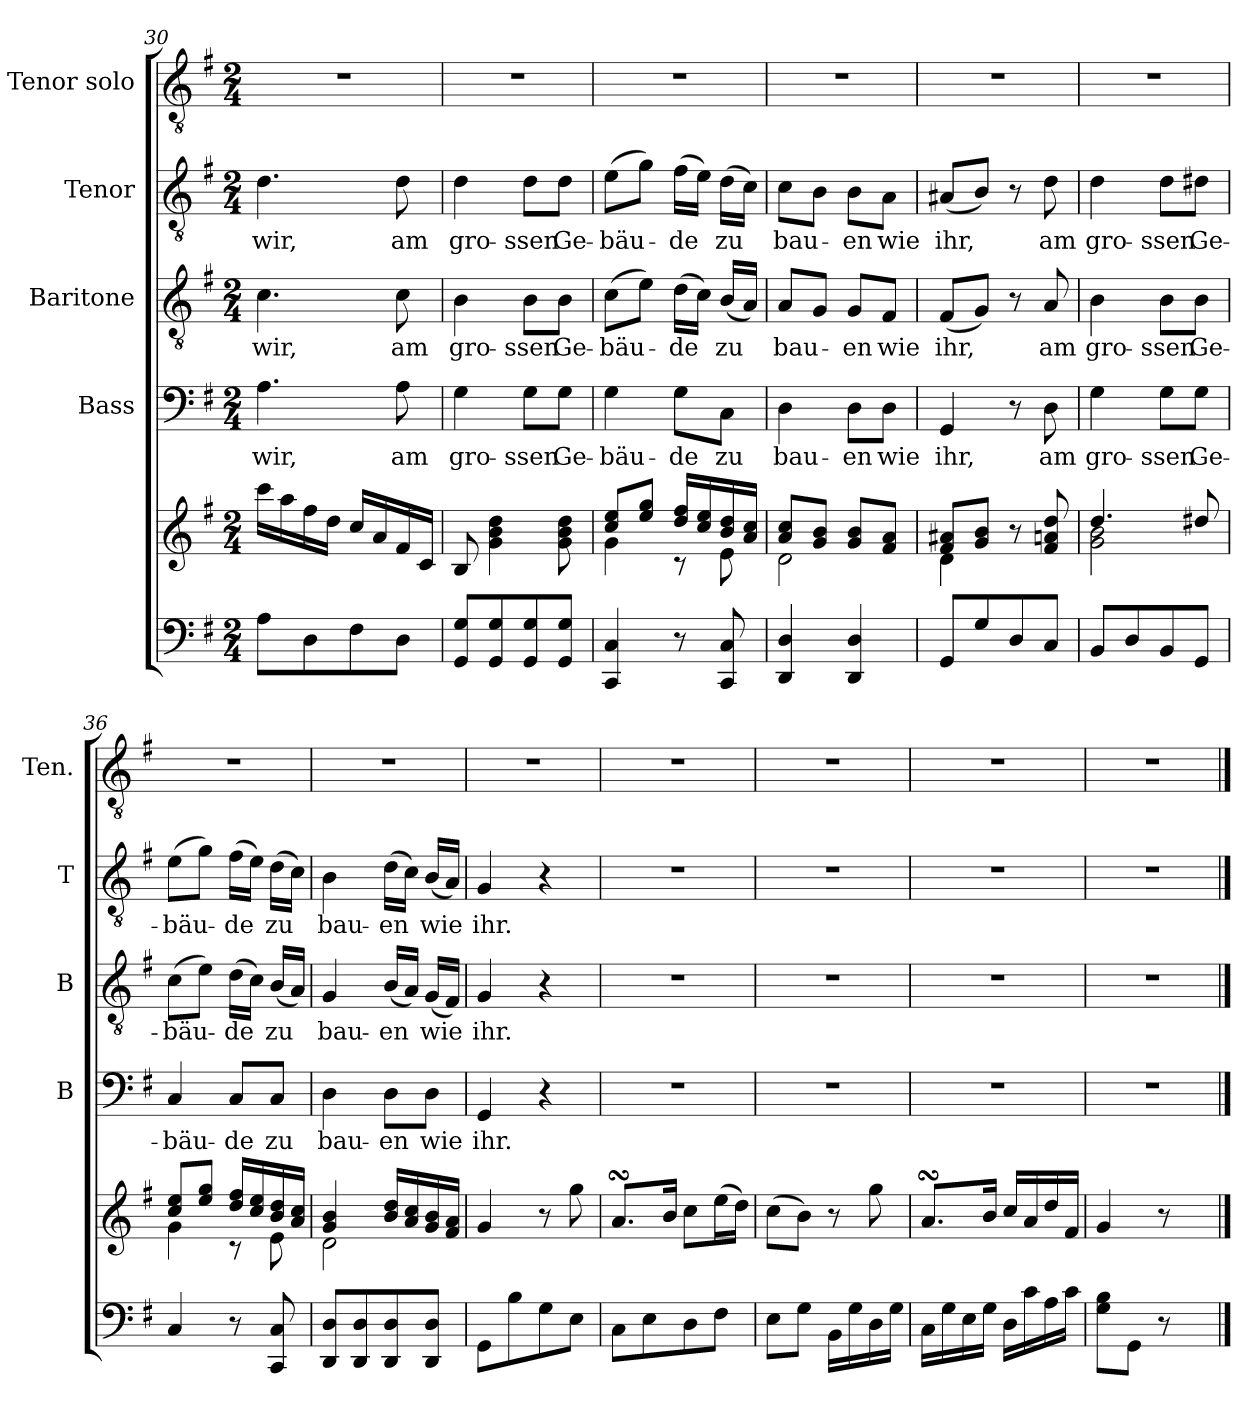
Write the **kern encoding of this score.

**kern	**kern	**kern	**text	**kern	**text	**kern	**text	**kern
*part5	*part5	*part4	*part4	*part3	*part3	*part2	*part2	*part1
*staff6	*staff5	*staff4	*staff4	*staff3	*staff3	*staff2	*staff2	*staff1
*	*	*I"Bass	*	*I"Baritone	*	*I"Tenor	*	*I"Tenor solo
*	*	*I'B	*	*I'B	*	*I'T	*	*I'Ten.
*clefF4	*clefG2	*clefF4	*	*clefGv2	*	*clefGv2	*	*clefGv2
*k[f#]	*k[f#]	*k[f#]	*	*k[f#]	*	*k[f#]	*	*k[f#]
*G:	*G:	*G:	*	*G:	*	*G:	*	*G:
*M2/4	*M2/4	*M2/4	*	*M2/4	*	*M2/4	*	*M2/4
=30	=30	=30	=30	=30	=30	=30	=30	=30
!	!	!	!LO:LY:b	!	!LO:LY:b	!	!LO:LY:b	!
8A\L	16ccc\LL	4.A\	wir,	4.c\	wir,	4.d\	wir,	2r
.	16aa\	.	.	.	.	.	.	.
8D\	16ff#\	.	.	.	.	.	.	.
.	16dd\JJ	.	.	.	.	.	.	.
8F#\	16cc/LL	.	.	.	.	.	.	.
.	16a/	.	.	.	.	.	.	.
!	!	!	!LO:LY:b	!	!LO:LY:b	!	!LO:LY:b	!
8D\J	16f#/	8A\	am	8c\	am	8d\	am	.
.	16c/JJ	.	.	.	.	.	.	.
=31	=31	=31	=31	=31	=31	=31	=31	=31
!	!	!	!LO:LY:b	!	!LO:LY:b	!	!LO:LY:b	!
8GG/ 8G/L	8B/	4G\	gro-	4B\	gro-	4d\	gro-	2r
8GG/ 8G/	4g\ 4b\ 4dd\	.	.	.	.	.	.	.
!	!	!	!LO:LY:b	!	!LO:LY:b	!	!LO:LY:b	!
8GG/ 8G/	.	8G\L	-ssen	8B\L	-ssen	8d\L	-ssen	.
!	!	!	!LO:LY:b	!	!LO:LY:b	!	!LO:LY:b	!
8GG/ 8G/J	8g\ 8b\ 8dd\	8G\J	Ge-	8B\J	Ge-	8d\J	Ge-	.
=32	=32	=32	=32	=32	=32	=32	=32	=32
*	*^	*	*	*	*	*	*	*
!	!	!	!	!LO:LY:b	!	!LO:LY:b	!	!LO:LY:b	!
4CC/ 4C/	8cc/ 8ee/L	4g\	4G\	-bäu-	(>8c\L	-bäu-	(>8e\L	-bäu-	2r
.	8ee/ 8gg/J	.	.	.	8e\J)	.	8g\J)	.	.
!	!	!	!	!LO:LY:b	!	!LO:LY:b	!	!LO:LY:b	!
8r	16dd/ 16ff#/LL	8rc	8G\L	-de	(>16d\LL	-de	(>16f#\LL	-de	.
.	16cc/ 16ee/	.	.	.	16c\JJ)	.	16e\JJ)	.	.
!	!	!	!	!LO:LY:b	!	!LO:LY:b	!	!LO:LY:b	!
8CC/ 8C/	16b/ 16dd/	8e\	8C\J	zu	(<16B/LL	zu	(>16d\LL	zu	.
.	16a/ 16cc/JJ	.	.	.	16A/JJ)	.	16c\JJ)	.	.
=33	=33	=33	=33	=33	=33	=33	=33	=33	=33
!	!	!	!	!LO:LY:b	!	!LO:LY:b	!	!LO:LY:b	!
4DD/ 4D/	8a/ 8cc/L	2d\	4D\	bau-	8A/L	bau-	8c\L	bau-	2r
.	8g/ 8b/J	.	.	.	8G/J	.	8B\J	.	.
!	!	!	!	!LO:LY:b	!	!LO:LY:b	!	!LO:LY:b	!
4DD/ 4D/	8g/ 8b/L	.	8D\L	-en	8G/L	-en	8B\L	-en	.
!	!	!	!	!LO:LY:b	!	!LO:LY:b	!	!LO:LY:b	!
.	8f#/ 8a/J	.	8D\J	wie	8F#/J	wie	8A\J	wie	.
=34	=34	=34	=34	=34	=34	=34	=34	=34	=34
!	!	!	!	!LO:LY:b	!	!LO:LY:b	!	!LO:LY:b	!
8GG/L	8f#/ 8a#X/L	4d\	4GG/	ihr,	(<8F#/L	ihr,	(<8A#X/L	ihr,	2r
8G/	8g/ 8b/J	.	.	.	8G/J)	.	8B/J)	.	.
8D/	8r	4ryy	8r	.	8r	.	8r	.	.
!	!	!	!	!LO:LY:b	!	!LO:LY:b	!	!LO:LY:b	!
8C/J	8f#/ 8an/ 8dd/	.	8D\	am	8A/	am	8d\	am	.
!!LO:PB:g=z
=35	=35	=35	=35	=35	=35	=35	=35	=35	=35
!	!	!	!	!LO:LY:b	!	!LO:LY:b	!	!LO:LY:b	!
8BB/L	4.dd/	2g\ 2b\	4G\	gro-	4B\	gro-	4d\	gro-	2r
8D/	.	.	.	.	.	.	.	.	.
!	!	!	!	!LO:LY:b	!	!LO:LY:b	!	!LO:LY:b	!
8BB/	.	.	8G\L	-ssen	8B\L	-ssen	8d\L	-ssen	.
!	!	!	!	!LO:LY:b	!	!LO:LY:b	!	!LO:LY:b	!
8GG/J	8dd#X/	.	8G\J	Ge-	8B\J	Ge-	8d#X\J	Ge-	.
=36	=36	=36	=36	=36	=36	=36	=36	=36	=36
!	!	!	!	!LO:LY:b	!	!LO:LY:b	!	!LO:LY:b	!
4C/	8cc/ 8ee/L	4g\	4C/	-bäu-	(>8c\L	-bäu-	(>8e\L	-bäu-	2r
.	8ee/ 8gg/J	.	.	.	8e\J)	.	8g\J)	.	.
!	!	!	!	!LO:LY:b	!	!LO:LY:b	!	!LO:LY:b	!
8r	16dd/ 16ff#/LL	8rc	8C/L	-de	(>16d\LL	-de	(>16f#\LL	-de	.
.	16cc/ 16ee/	.	.	.	16c\JJ)	.	16e\JJ)	.	.
!	!	!	!	!LO:LY:b	!	!LO:LY:b	!	!LO:LY:b	!
8CC/ 8C/	16b/ 16dd/	8e\	8C/J	zu	(<16B/LL	zu	(>16d\LL	zu	.
.	16a/ 16cc/JJ	.	.	.	16A/JJ)	.	16c\JJ)	.	.
=37	=37	=37	=37	=37	=37	=37	=37	=37	=37
!	!	!	!	!LO:LY:b	!	!LO:LY:b	!	!LO:LY:b	!
8DD/ 8D/L	4g/ 4b/	2d\	4D\	bau-	4G/	bau-	4B\	bau-	2r
8DD/ 8D/	.	.	.	.	.	.	.	.	.
!	!	!	!	!LO:LY:b	!	!LO:LY:b	!	!LO:LY:b	!
8DD/ 8D/	16b/ 16dd/LL	.	8D\L	-en	(<16B/LL	-en	(>16d\LL	-en	.
.	16a/ 16cc/	.	.	.	16A/JJ)	.	16c\JJ)	.	.
!	!	!	!	!LO:LY:b	!	!LO:LY:b	!	!LO:LY:b	!
8DD/ 8D/J	16g/ 16b/	.	8D\J	wie	(<16G/LL	wie	(<16B/LL	wie	.
.	16f#/ 16a/JJ	.	.	.	16F#/JJ)	.	16A/JJ)	.	.
*	*v	*v	*	*	*	*	*	*	*
=38	=38	=38	=38	=38	=38	=38	=38	=38
!	!	!	!LO:LY:b	!	!LO:LY:b	!	!LO:LY:b	!
8GG\L	4g/	4GG/	ihr.	4G/	ihr.	4G/	ihr.	2r
8B\	.	.	.	.	.	.	.	.
8G\	8r	4r	.	4r	.	4r	.	.
8E\J	8gg\	.	.	.	.	.	.	.
!!LO:LB:g=z
=39	=39	=39	=39	=39	=39	=39	=39	=39
8C\L	8.asSSS/L	2r	.	2r	.	2r	.	2r
8E\	.	.	.	.	.	.	.	.
.	16b/Jk	.	.	.	.	.	.	.
8D\	8cc\L	.	.	.	.	.	.	.
8F#\J	(>16ee\L	.	.	.	.	.	.	.
.	16dd\JJ)	.	.	.	.	.	.	.
=40	=40	=40	=40	=40	=40	=40	=40	=40
8E\L	(>8cc\L	2r	.	2r	.	2r	.	2r
8G\J	8b\J)	.	.	.	.	.	.	.
16BB\LL	8r	.	.	.	.	.	.	.
16G\	.	.	.	.	.	.	.	.
16D\	8gg\	.	.	.	.	.	.	.
16G\JJ	.	.	.	.	.	.	.	.
=41	=41	=41	=41	=41	=41	=41	=41	=41
16C\LL	8.asSSS/L	2r	.	2r	.	2r	.	2r
16G\	.	.	.	.	.	.	.	.
16E\	.	.	.	.	.	.	.	.
16G\JJ	16b/Jk	.	.	.	.	.	.	.
16D\LL	16cc/LL	.	.	.	.	.	.	.
16c\	16a/	.	.	.	.	.	.	.
16A\	16dd/	.	.	.	.	.	.	.
16c\JJ	16f#/JJ	.	.	.	.	.	.	.
=42	=42	=42	=42	=42	=42	=42	=42	=42
8G\ 8B\L	4g/	2r	.	2r	.	2r	.	2r
8GG\J	.	.	.	.	.	.	.	.
8r	8r	.	.	.	.	.	.	.
8ryy	8ryy	.	.	.	.	.	.	.
==	==	==	==	==	==	==	==	==
*-	*-	*-	*-	*-	*-	*-	*-	*-
